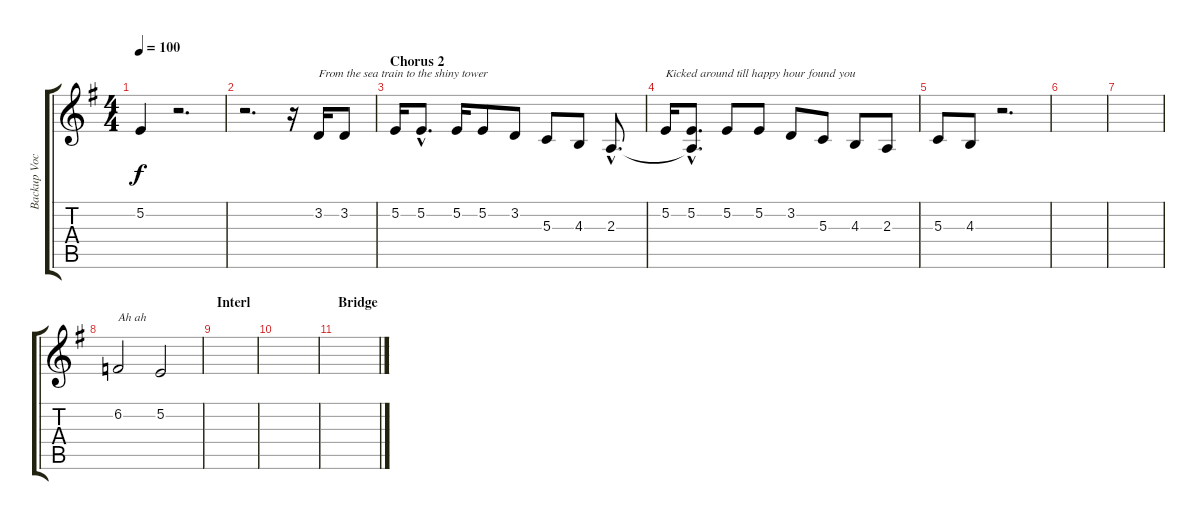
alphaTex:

\track ("Backup Vocals" "Backup Voc") {instrument lead6voice}
\staff {score tabs}
\tuning (E4 B3 G3 D3 A2 E2) {hide}
\ts (4 4)
\tempo 100
\clef g2
\ks g
5.2{t}.4{dy f} r.2{d} |
r.2{d} r.16 3.2.16{txt "From the sea train to the shiny tower"} 3.2.8 |
\section ("" "Chorus 2")
5.2.16 5.2{hac}.8{d} 5.2.16 5.2.8 3.2.8 5.3.8 4.3.8 2.3{hac}.8{d} |
5.2.16{txt "Kicked around till happy hour found you"} (5.2{hac} 2.3{hac t}).8{d} 5.2.8 5.2.8 3.2.8 5.3.8 4.3.8 2.3.8 |
5.3.8 4.3.8 r.2{d} |
|
|
6.2.2{txt "Ah ah"} 5.2.2 |
\section ("" "Interl")
|
|
\section ("" "Bridge")
